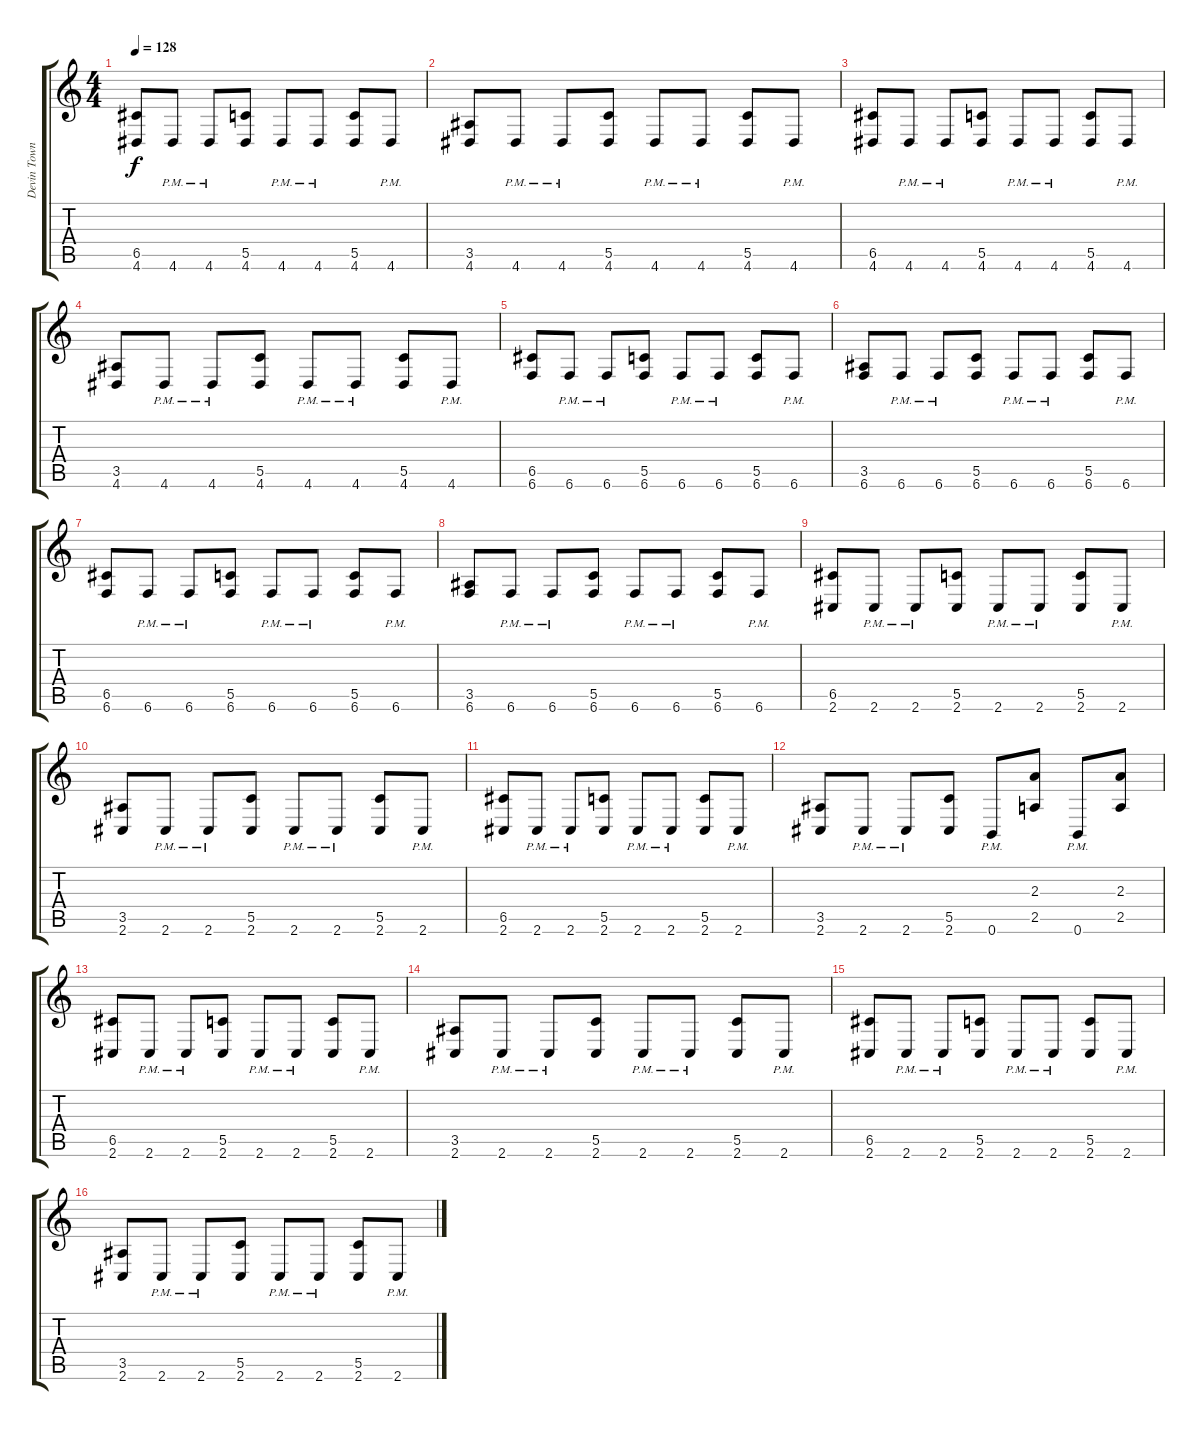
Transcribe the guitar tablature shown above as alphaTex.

\track ("Devin Townsend" "Devin Town") {instrument distortionguitar}
\staff {score tabs}
\tuning (E4 C4 G3 C3 G2 B1) {hide}
\ts (4 4)
\tempo 128
\clef g2
\ks c
(6.5 4.6).8{dy f} 4.6{pm}.8 4.6{pm}.8 (5.5 4.6).8 4.6{pm}.8 4.6{pm}.8 (5.5 4.6).8 4.6{pm}.8 |
(3.5 4.6).8 4.6{pm}.8 4.6{pm}.8 (5.5 4.6).8 4.6{pm}.8 4.6{pm}.8 (5.5 4.6).8 4.6{pm}.8 |
(6.5 4.6).8 4.6{pm}.8 4.6{pm}.8 (5.5 4.6).8 4.6{pm}.8 4.6{pm}.8 (5.5 4.6).8 4.6{pm}.8 |
(3.5 4.6).8 4.6{pm}.8 4.6{pm}.8 (5.5 4.6).8 4.6{pm}.8 4.6{pm}.8 (5.5 4.6).8 4.6{pm}.8 |
(6.5 6.6).8 6.6{pm}.8 6.6{pm}.8 (5.5 6.6).8 6.6{pm}.8 6.6{pm}.8 (5.5 6.6).8 6.6{pm}.8 |
(3.5 6.6).8 6.6{pm}.8 6.6{pm}.8 (5.5 6.6).8 6.6{pm}.8 6.6{pm}.8 (5.5 6.6).8 6.6{pm}.8 |
(6.5 6.6).8 6.6{pm}.8 6.6{pm}.8 (5.5 6.6).8 6.6{pm}.8 6.6{pm}.8 (5.5 6.6).8 6.6{pm}.8 |
(3.5 6.6).8 6.6{pm}.8 6.6{pm}.8 (5.5 6.6).8 6.6{pm}.8 6.6{pm}.8 (5.5 6.6).8 6.6{pm}.8 |
(6.5 2.6).8 2.6{pm}.8 2.6{pm}.8 (5.5 2.6).8 2.6{pm}.8 2.6{pm}.8 (5.5 2.6).8 2.6{pm}.8 |
(3.5 2.6).8 2.6{pm}.8 2.6{pm}.8 (5.5 2.6).8 2.6{pm}.8 2.6{pm}.8 (5.5 2.6).8 2.6{pm}.8 |
(6.5 2.6).8 2.6{pm}.8 2.6{pm}.8 (5.5 2.6).8 2.6{pm}.8 2.6{pm}.8 (5.5 2.6).8 2.6{pm}.8 |
(3.5 2.6).8 2.6{pm}.8 2.6{pm}.8 (5.5 2.6).8 0.6{pm}.8 (2.3 2.5).8 0.6{pm}.8 (2.3 2.5).8 |
(6.5 2.6).8 2.6{pm}.8 2.6{pm}.8 (5.5 2.6).8 2.6{pm}.8 2.6{pm}.8 (5.5 2.6).8 2.6{pm}.8 |
(3.5 2.6).8 2.6{pm}.8 2.6{pm}.8 (5.5 2.6).8 2.6{pm}.8 2.6{pm}.8 (5.5 2.6).8 2.6{pm}.8 |
(6.5 2.6).8 2.6{pm}.8 2.6{pm}.8 (5.5 2.6).8 2.6{pm}.8 2.6{pm}.8 (5.5 2.6).8 2.6{pm}.8 |
(3.5 2.6).8 2.6{pm}.8 2.6{pm}.8 (5.5 2.6).8 2.6{pm}.8 2.6{pm}.8 (5.5 2.6).8 2.6{pm}.8
